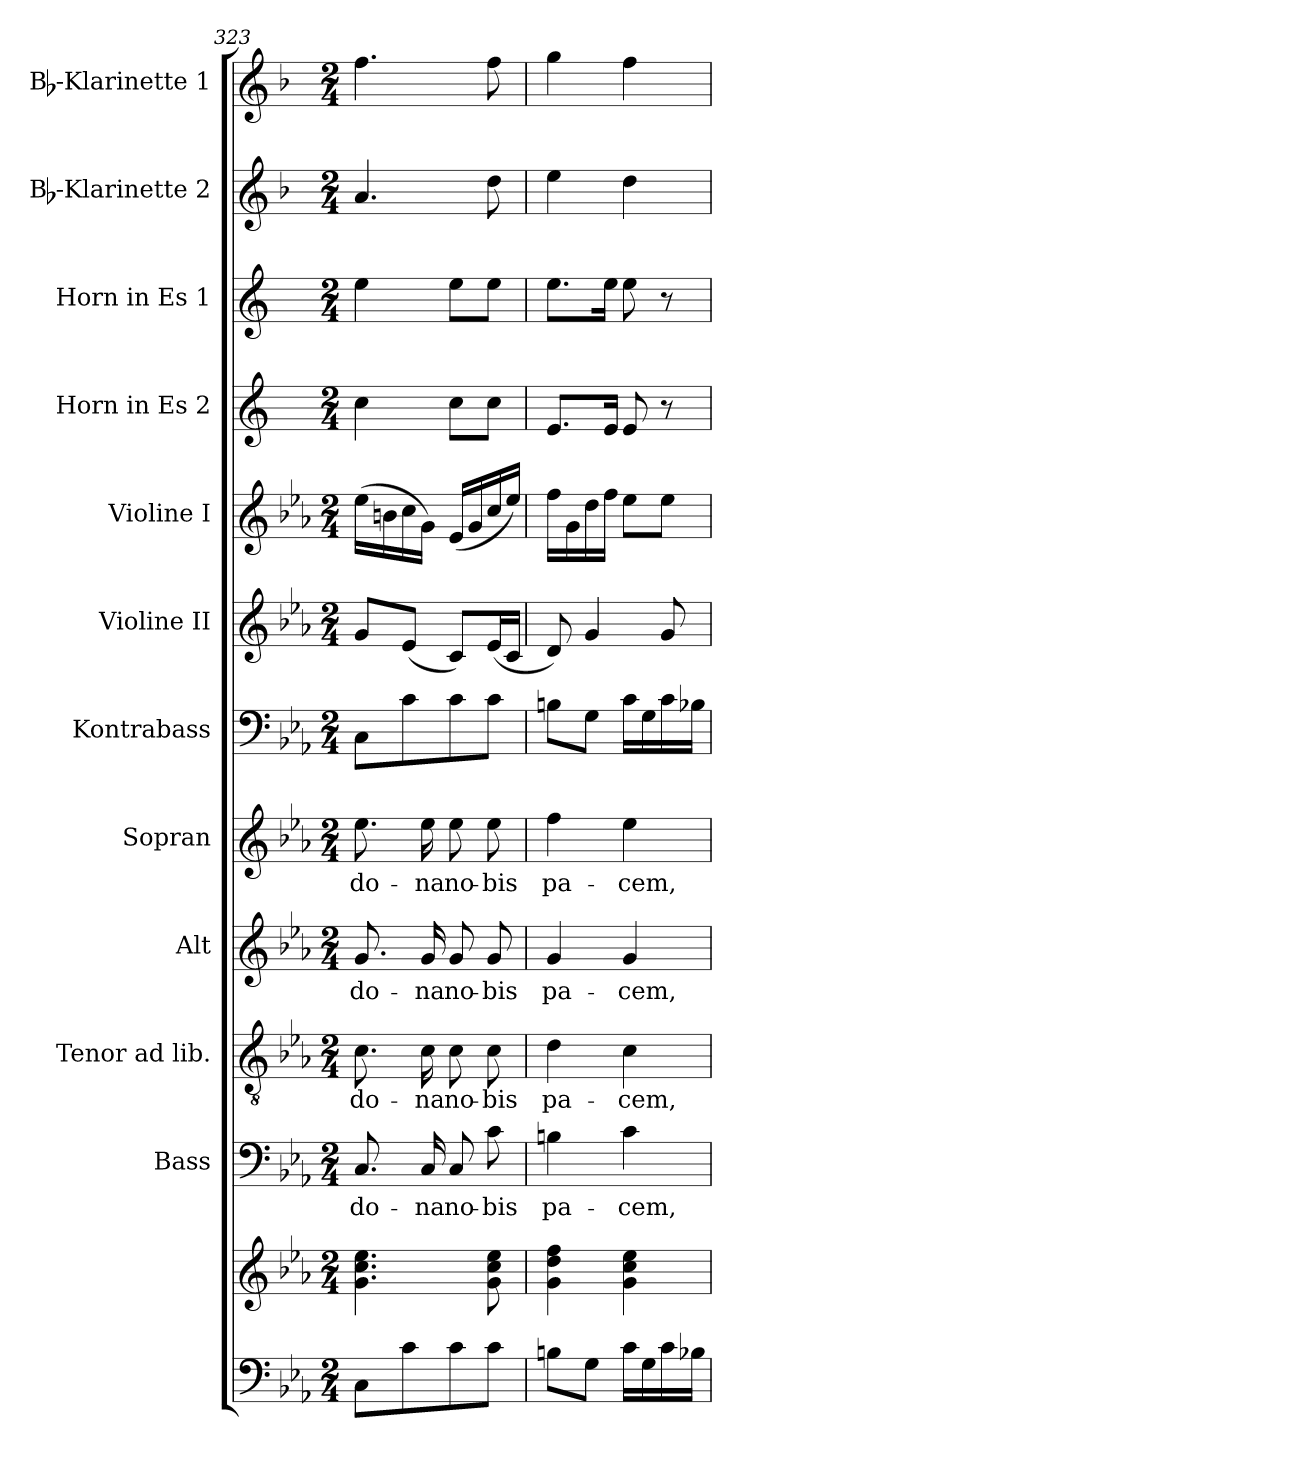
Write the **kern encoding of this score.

**kern	**kern	**kern	**text	**kern	**text	**kern	**text	**kern	**text	**kern	**kern	**kern	**kern	**kern	**kern	**kern
*part12	*part12	*part11	*part11	*part10	*part10	*part9	*part9	*part8	*part8	*part7	*part6	*part5	*part4	*part3	*part2	*part1
*staff13	*staff12	*staff11	*staff11	*staff10	*staff10	*staff9	*staff9	*staff8	*staff8	*staff7	*staff6	*staff5	*staff4	*staff3	*staff2	*staff1
*	*	*I"Bass	*	*I"Tenor ad lib.	*	*I"Alt	*	*I"Sopran	*	*I"Kontrabass	*I"Violine II	*I"Violine I	*I"Horn in Es 2	*I"Horn in Es 1	*I"Bb-Klarinette 2	*I"Bb-Klarinette 1
*	*	*I'B.	*	*I'T.	*	*I'A.	*	*I'S.	*	*I'Kb.	*I'Vl. II	*I'Vl. I	*	*	*I'Bb Kl. 2	*I'Bb Kl. 1
*clefF4	*clefG2	*clefF4	*	*clefGv2	*	*clefG2	*	*clefG2	*	*clefF4	*clefG2	*clefG2	*clefG2	*clefG2	*clefG2	*clefG2
*	*	*	*	*	*	*	*	*	*	*ITrd7c12	*	*	*ITrd5c9	*ITrd5c9	*ITrd1c2	*ITrd1c2
*k[b-e-a-]	*k[b-e-a-]	*k[b-e-a-]	*	*k[b-e-a-]	*	*k[b-e-a-]	*	*k[b-e-a-]	*	*k[b-e-a-]	*k[b-e-a-]	*k[b-e-a-]	*k[b-e-a-]	*k[b-e-a-]	*k[b-e-a-]	*k[b-e-a-]
*E-:	*E-:	*E-:	*	*E-:	*	*E-:	*	*E-:	*	*E-:	*E-:	*E-:	*E-:	*E-:	*E-:	*E-:
*M2/4	*M2/4	*M2/4	*	*M2/4	*	*M2/4	*	*M2/4	*	*M2/4	*M2/4	*M2/4	*M2/4	*M2/4	*M2/4	*M2/4
=323	=323	=323	=323	=323	=323	=323	=323	=323	=323	=323	=323	=323	=323	=323	=323	=323
!	!	!	!LO:LY:b	!	!LO:LY:b	!	!LO:LY:b	!	!LO:LY:b	!	!	!	!	!	!	!
8C\L	4.g\ 4.cc\ 4.ee-\	8.C/	do-	8.c\	do-	8.g/	do-	8.ee-\	do-	8CC\L	8g/L	(>16ee-\LL	4e-\	4g\	4.g/	4.ee-\
.	.	.	.	.	.	.	.	.	.	.	.	16bn\	.	.	.	.
8c\	.	.	.	.	.	.	.	.	.	8C\	(<8e-/J	16cc\	.	.	.	.
!	!	!	!LO:LY:b	!	!LO:LY:b	!	!LO:LY:b	!	!LO:LY:b	!	!	!	!	!	!	!
.	.	16C/	-na	16c\	-na	16g/	-na	16ee-\	-na	.	.	16g\JJ)	.	.	.	.
!	!	!	!LO:LY:b	!	!LO:LY:b	!	!LO:LY:b	!	!LO:LY:b	!	!	!	!	!	!	!
8c\	.	8C/	no-	8c\	no-	8g/	no-	8ee-\	no-	8C\	8c/L)	(<16e-/LL	8e-\L	8g\L	.	.
.	.	.	.	.	.	.	.	.	.	.	.	16g/	.	.	.	.
!	!	!	!LO:LY:b	!	!LO:LY:b	!	!LO:LY:b	!	!LO:LY:b	!	!	!	!	!	!	!
8c\J	8g\ 8cc\ 8ee-\	8c\	-bis	8c\	-bis	8g/	-bis	8ee-\	-bis	8C\J	(<16e-/L	16cc/	8e-\J	8g\J	8cc\	8ee-\
.	.	.	.	.	.	.	.	.	.	.	16c/JJ	16ee-/JJ)	.	.	.	.
=324	=324	=324	=324	=324	=324	=324	=324	=324	=324	=324	=324	=324	=324	=324	=324	=324
!	!	!	!LO:LY:b	!	!LO:LY:b	!	!LO:LY:b	!	!LO:LY:b	!	!	!	!	!	!	!
8Bn\L	4g\ 4dd\ 4ff\	4Bn\	pa-	4d\	pa-	4g/	pa-	4ff\	pa-	8BBn\L	8d/)	16ff\LL	8.G/L	8.g\L	4dd\	4ff\
.	.	.	.	.	.	.	.	.	.	.	.	16g\	.	.	.	.
8G\J	.	.	.	.	.	.	.	.	.	8GG\J	4g/	16dd\	.	.	.	.
.	.	.	.	.	.	.	.	.	.	.	.	16ff\JJ	16G/Jk	16g\Jk	.	.
!	!	!	!LO:LY:b	!	!LO:LY:b	!	!LO:LY:b	!	!LO:LY:b	!	!	!	!	!	!	!
16c\LL	4g\ 4cc\ 4ee-\	4c\	-cem,	4c\	-cem,	4g/	-cem,	4ee-\	-cem,	16C\LL	.	8ee-\L	8G/	8g\	4cc\	4ee-\
16G\	.	.	.	.	.	.	.	.	.	16GG\	.	.	.	.	.	.
16c\	.	.	.	.	.	.	.	.	.	16C\	8g/	8ee-\J	8r	8r	.	.
16B-X\JJ	.	.	.	.	.	.	.	.	.	16BB-X\JJ	.	.	.	.	.	.
=	=	=	=	=	=	=	=	=	=	=	=	=	=	=	=	=
*-	*-	*-	*-	*-	*-	*-	*-	*-	*-	*-	*-	*-	*-	*-	*-	*-
